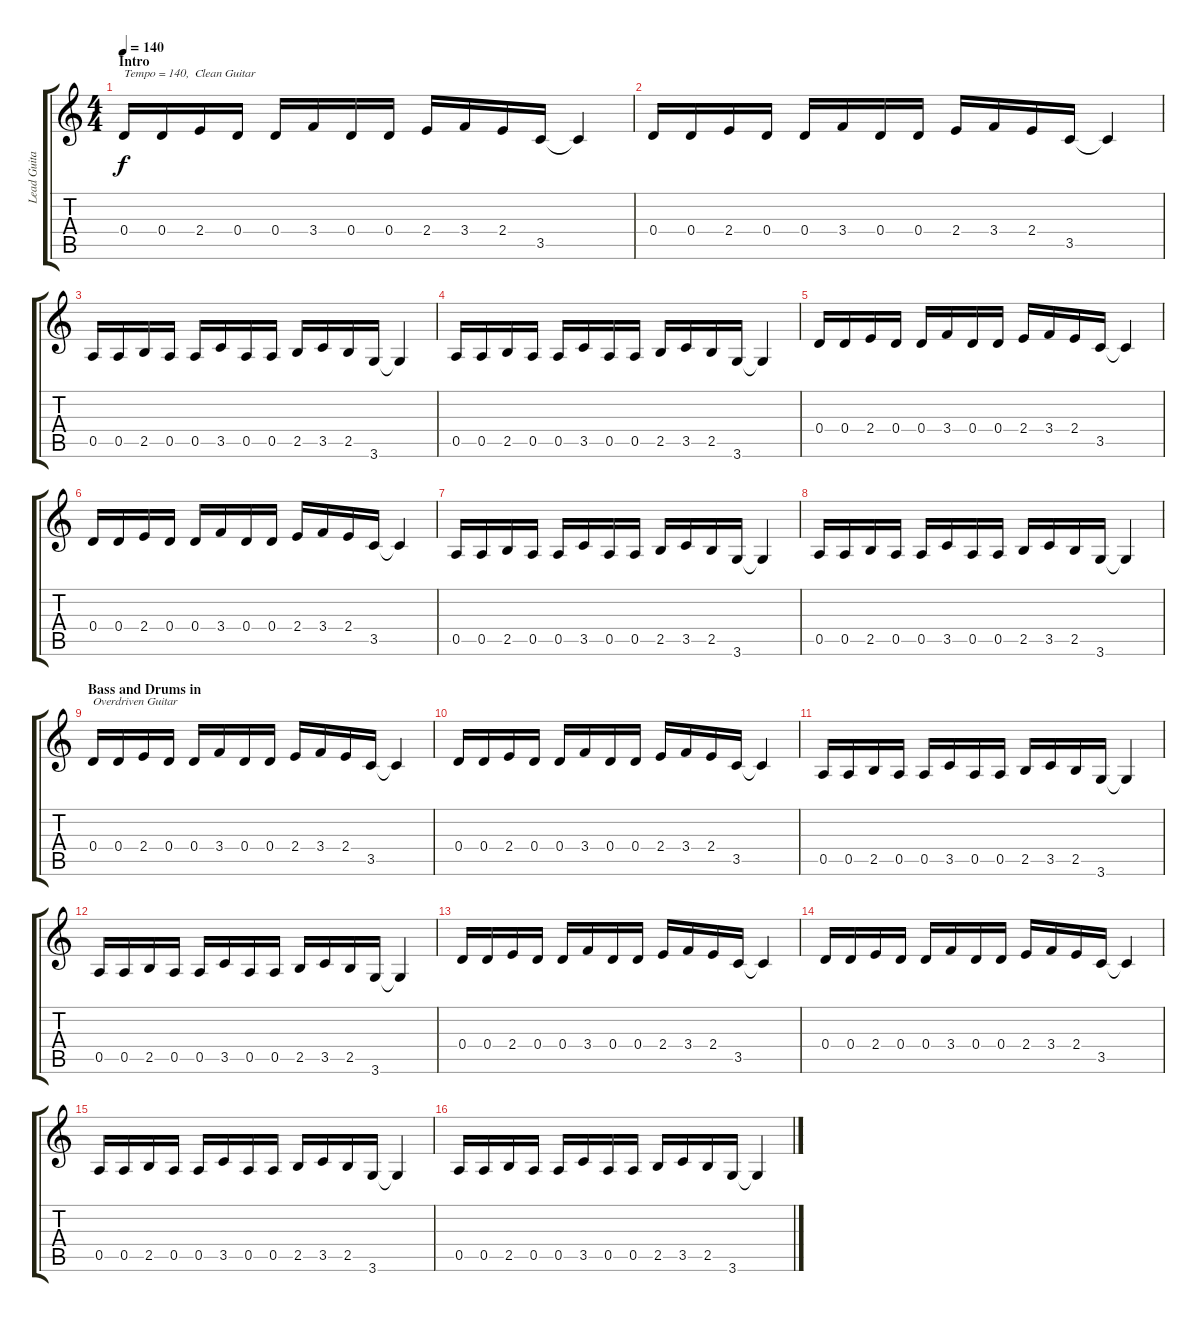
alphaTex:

\track ("Lead Guitar" "Lead Guita") {instrument overdrivenguitar}
\staff {score tabs}
\tuning (E4 B3 G3 D3 A2 E2) {hide}
\ts (4 4)
\section ("" "Intro")
\tempo 140
\clef g2
\ks c
0.4.16{txt "Tempo = 140,  Clean Guitar" dy f instrument electricguitarclean} 0.4.16 2.4.16 0.4.16 0.4.16 3.4.16 0.4.16 0.4.16 2.4.16 3.4.16 2.4.16 3.5.16 3.5{t}.4 |
0.4.16 0.4.16 2.4.16 0.4.16 0.4.16 3.4.16 0.4.16 0.4.16 2.4.16 3.4.16 2.4.16 3.5.16 3.5{t}.4 |
0.5.16 0.5.16 2.5.16 0.5.16 0.5.16 3.5.16 0.5.16 0.5.16 2.5.16 3.5.16 2.5.16 3.6.16 3.6{t}.4 |
0.5.16 0.5.16 2.5.16 0.5.16 0.5.16 3.5.16 0.5.16 0.5.16 2.5.16 3.5.16 2.5.16 3.6.16 3.6{t}.4 |
0.4.16 0.4.16 2.4.16 0.4.16 0.4.16 3.4.16 0.4.16 0.4.16 2.4.16 3.4.16 2.4.16 3.5.16 3.5{t}.4 |
0.4.16 0.4.16 2.4.16 0.4.16 0.4.16 3.4.16 0.4.16 0.4.16 2.4.16 3.4.16 2.4.16 3.5.16 3.5{t}.4 |
0.5.16 0.5.16 2.5.16 0.5.16 0.5.16 3.5.16 0.5.16 0.5.16 2.5.16 3.5.16 2.5.16 3.6.16 3.6{t}.4 |
0.5.16 0.5.16 2.5.16 0.5.16 0.5.16 3.5.16 0.5.16 0.5.16 2.5.16 3.5.16 2.5.16 3.6.16 3.6{t}.4 |
\section ("" "Bass and Drums in")
0.4.16{txt "Overdriven Guitar" instrument overdrivenguitar} 0.4.16 2.4.16 0.4.16 0.4.16 3.4.16 0.4.16 0.4.16 2.4.16 3.4.16 2.4.16 3.5.16 3.5{t}.4 |
0.4.16 0.4.16 2.4.16 0.4.16 0.4.16 3.4.16 0.4.16 0.4.16 2.4.16 3.4.16 2.4.16 3.5.16 3.5{t}.4 |
0.5.16 0.5.16 2.5.16 0.5.16 0.5.16 3.5.16 0.5.16 0.5.16 2.5.16 3.5.16 2.5.16 3.6.16 3.6{t}.4 |
0.5.16 0.5.16 2.5.16 0.5.16 0.5.16 3.5.16 0.5.16 0.5.16 2.5.16 3.5.16 2.5.16 3.6.16 3.6{t}.4 |
0.4.16 0.4.16 2.4.16 0.4.16 0.4.16 3.4.16 0.4.16 0.4.16 2.4.16 3.4.16 2.4.16 3.5.16 3.5{t}.4 |
0.4.16 0.4.16 2.4.16 0.4.16 0.4.16 3.4.16 0.4.16 0.4.16 2.4.16 3.4.16 2.4.16 3.5.16 3.5{t}.4 |
0.5.16 0.5.16 2.5.16 0.5.16 0.5.16 3.5.16 0.5.16 0.5.16 2.5.16 3.5.16 2.5.16 3.6.16 3.6{t}.4 |
0.5.16 0.5.16 2.5.16 0.5.16 0.5.16 3.5.16 0.5.16 0.5.16 2.5.16 3.5.16 2.5.16 3.6.16 3.6{t}.4
